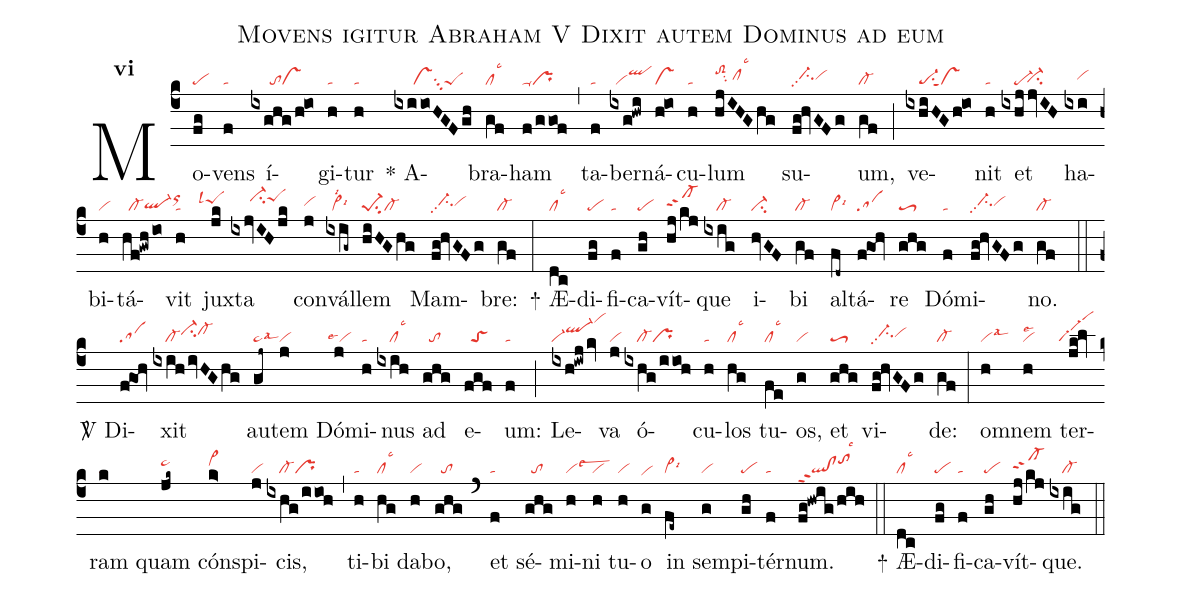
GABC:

name:Movens igitur Abraham V Dixit autem Dominus ad eum;
office-part:re;
mode:6;
nabc-lines:1;
%%
initial-style: 1;
name: Movens igitur Abraham;
mode: 6;
office-part: Responsorium;
annotation: Resp.;
annotation: vi;
nabc-lines:1;
%%
(c4) Mo(fg|pe)vens(f|ta) í(ixghg/h!io|//////tovs)gi(h|ta)tur(h|ta) <sp>*</sp> A(ixiioHGFgh|//////vssu3peS)bra(gf|cllsc3)ham(f/ggof|ta-pr) (,) ta(f|ta)ber(ixg!hwi|//viqlhj)ná(h!io|vs)cu(h|ta)lum(hjIHGhg|toS2hjsu2/clhhlsc3) su(fg!hvGFg|//ci-hhpp2vihh)um,(gf|cl-) (;) ve(ixhiHGh!io|////pe-su1sut1vs)nit(h|ta) et(ixhjjvIH|////pe-``ci-hg) ha(ixi|////vihh)bi(h|vi)tá(hf!gwh/io|//cl-ql-hgorhj)vit(h|ta) jux(jk|````peShilsl4)ta(ixjvIHjk|//////ci-hjpeShj) con(j|vihh)vál(ixig~|//vi>lsi2lsi6)lem(hiHGhg|pe-1su2cl-) Mam(fg!hvGFg|//ci-hhpp2vihh)bre:(gf|cl-) (:)
<sp>+</sp> Æ(dc|cllsc3)di(fg|pe)fi(f|ta)ca(gh|pe)vít(hj/kj|sf-hh)que(ixig|////cl-) i(hvGF|ci-)bi(gf|cl-) al(fd~|vi>lsi6)tá(f!goh|sa)re(ghg|toS3) Dó(f|ta)mi(fg!hvGFg|//ci-hhpp2vihh)no.(gf|cl-) (::)

<sp>V/</sp> Di(f!goh|sa)xit(ixihivHGhg|////cl-ci-hicl-hi) au(gj~|ta>lsal3)tem(j|vi) Dó(j|``vilse4)mi(h|ta)nus(ixih|////cllsc3) ad(ghg|//to) e(fgf|//toS)um:(f|ta) (;) Le(ixh!iwj/kv|vi-ql-hjvihn)va(j|vi) ó(ixhg/iioh|////cl-pr)cu(h|ta)los(hg|cllsc3) tu(fe|cllsc3)os,(g|vi) et(ghg|toS3) vi(fg!hvGFg|//ci-hhpp2vihh)de:(gf|cl-) (:) om(h|vilsal3)nem(h|vilse2) ter(jk!lv|```vi-!vi-!vi)ram(k|ta) quam(jk~|ta>hi) cón(k>|vi>hi)spi(j|vi)cis,(ixhg/iioh|////cl-pr) (,) ti(h|ta)bi(hg|cllsc3) da(h|vi)bo,(ghg|//to) (`) et(f|ta) sé(ghg|//to)mi(h|vilsew3)ni(h|vi) tu(h|vi)o(g|vihe) in(fe~|vi>lsi6) sem(g|vi)pi(gh|pe)tér(f|ta)num.(fg!hwig/hih|ql!clppt2tohjlsc3) (::)
<sp>+</sp> Æ(dc|cllsc3)di(fg|pe)fi(f|ta)ca(gh|pe)vít(hj/kj|sf-hh)que.(ixig|////cl-) (::)
